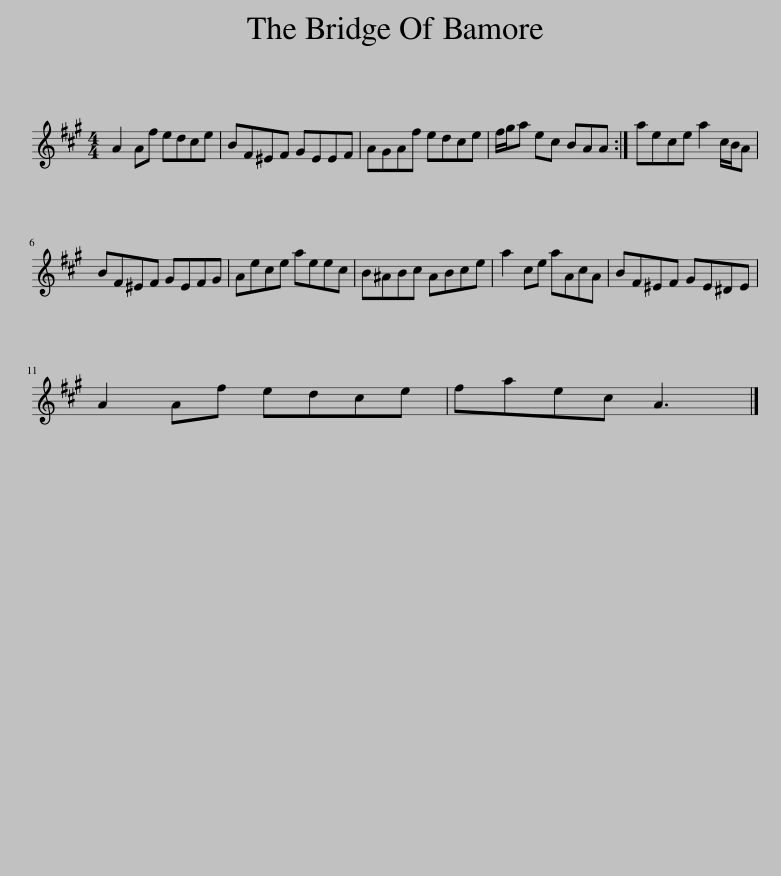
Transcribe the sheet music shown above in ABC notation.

X:1
L:1/8
M:4/4
I:linebreak $
K:A
V:1 treble
V:1
 A2 Af edce | BF^EF GEEF | AGAf edce | f/g/a ec BAA :| aece a2 c/B/A |$ %5
 BF^EF GEFG | Aece aeec | B^ABc ABce | a2 ce aAcA | BF^EF GE^DE |$ %10
 A2 Af edce | faec A3 |] %12
